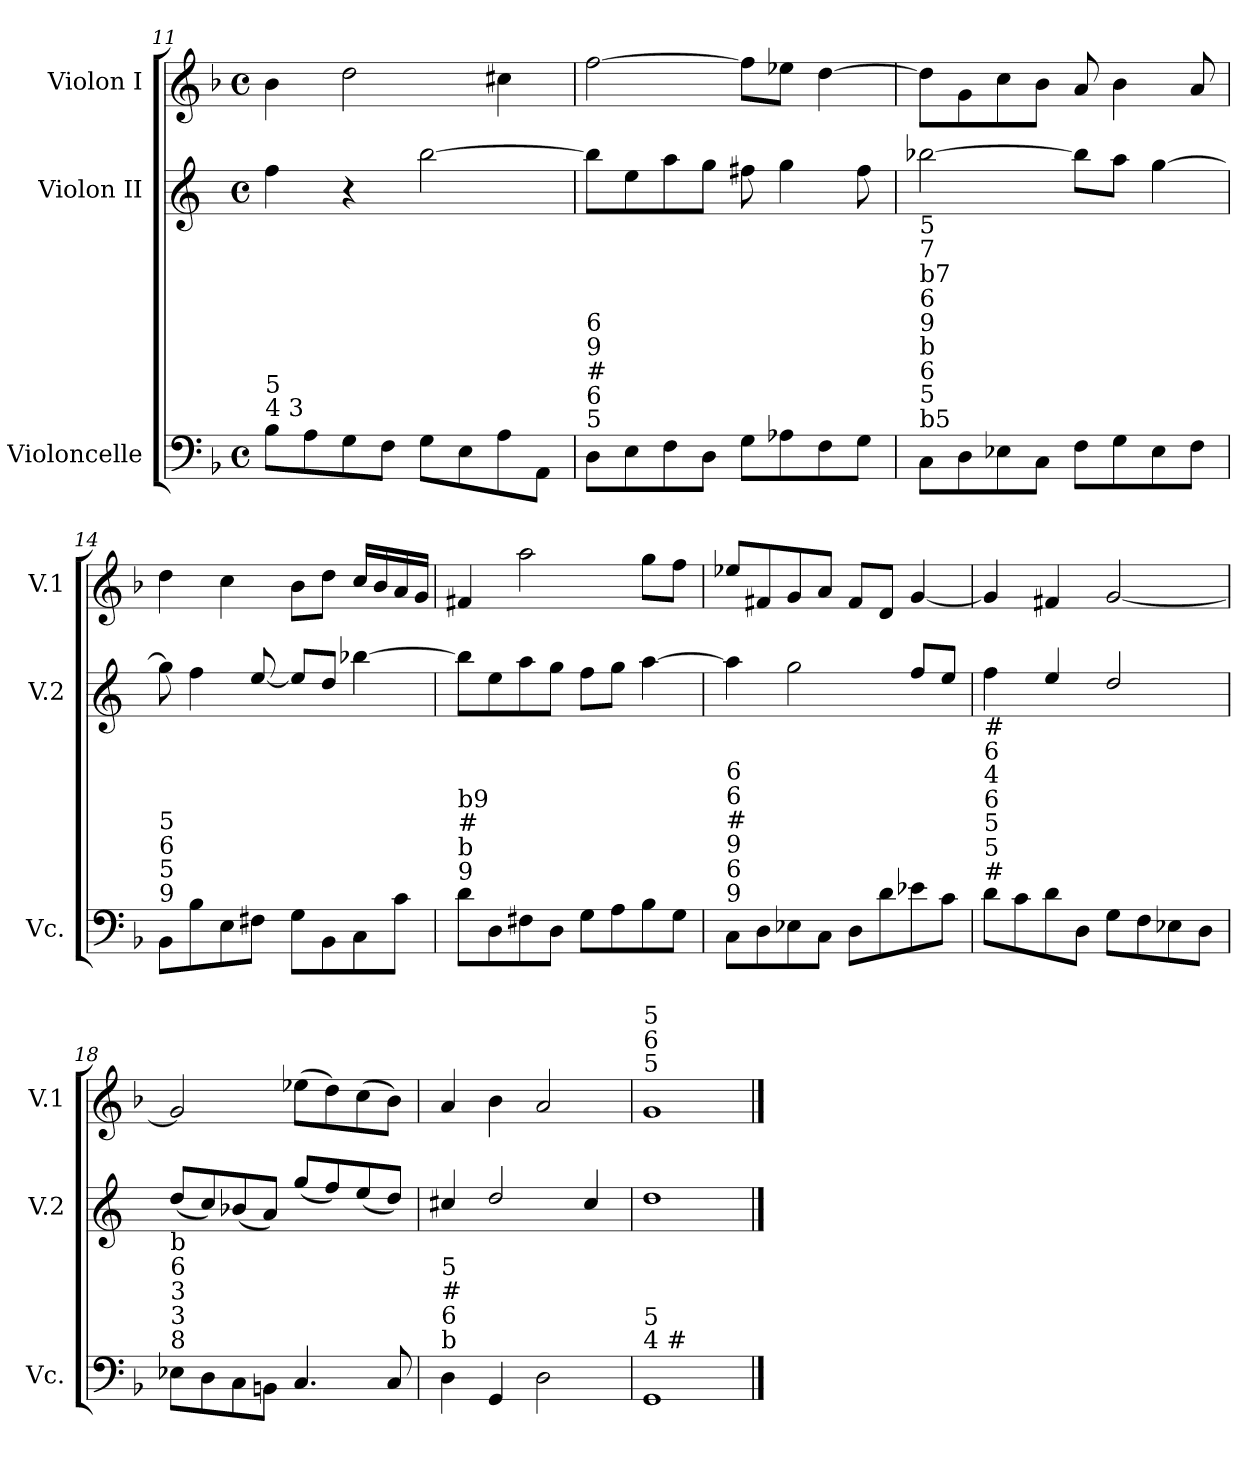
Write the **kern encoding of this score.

**kern	**kern	**kern
*part3	*part2	*part1
*staff3	*staff2	*staff1
*I"Violoncelle	*I"Violon II	*I"Violon I
*I'Vc.	*I'V.2	*I'V.1
*clefF4	*clefG2	*clefG2
*	*ITrd4c7	*
*k[b-]	*k[b-]	*k[b-]
*F:	*F:	*F:
*M4/4	*M4/4	*M4/4
*met(c)	*met(c)	*met(c)
=11	=11	=11
!LO:TX:a:t=5\n4     3	!	!
8B-\L	4b-\	4b-\
8A\	.	.
8G\	4r	2dd\
8F\J	.	.
8G\L	[2ee\	.
8E\	.	.
8A\	.	4cc#X\
8AA\J	.	.
=12	=12	=12
!LO:TX:a:t=6\n5	!	!
!LO:TX:a:t=#	!	!
!LO:TX:a:t=9	!	!
!LO:TX:a:t=6	!	!
8D\L	8ee\L]	[2ff\
8E\	8a\	.
8F\	8dd\	.
8D\J	8cc\J	.
8G\L	8bn\	8ff\L]
8A-X\	4cc\	8ee-X\J
8F\	.	[4dd\
8G\J	8b\	.
=13	=13	=13
!LO:TX:a:t=b5	!	!
!LO:TX:a:t=6\n5	!	!
!LO:TX:a:t=9\nb	!	!
!LO:TX:a:t=6	!	!
!LO:TX:a:t=b7	!	!
!LO:TX:a:t=7	!	!
!LO:TX:a:t=5	!	!
8C\L	[2ee-X\	8dd\L]
8D\	.	8g\
8E-X\	.	8cc\
8C\J	.	8b-\J
8F\L	8ee-\L]	8a/
8G\	8dd\J	4b-\
8E-\	[4cc\	.
8F\J	.	8a/
!!LO:LB:g=z
=14	=14	=14
!LO:TX:a:t=9	!	!
!LO:TX:a:t=6\n5	!	!
!LO:TX:a:t=5	!	!
8BB-\L	8cc\]	4dd\
8B-\	4b-\	.
8E\	.	4cc\
8F#X\J	[8a/	.
8G\L	8a/L]	8b-\L
8BB-\	8g/J	8dd\J
8C\	[4ee-X\	16cc/LL
.	.	16b-/
8c\J	.	16a/
.	.	16g/JJ
=15	=15	=15
!LO:TX:a:t=9	!	!
!LO:TX:a:t=b	!	!
!LO:TX:a:t=b9\n#	!	!
8d\L	8ee-\L]	4f#X/
8D\	8a\	.
8F#X\	8dd\	2aa\
8D\J	8cc\J	.
8G\L	8b-\L	.
8A\	8cc\J	.
8B-\	[4dd\	8gg\L
8G\J	.	8ff\J
=16	=16	=16
!LO:TX:a:t=9	!	!
!LO:TX:a:t=6	!	!
!LO:TX:a:t=9	!	!
!LO:TX:a:t=#	!	!
!LO:TX:a:t=6	!	!
!LO:TX:a:t=6	!	!
8C\L	4dd\]	8ee-X/L
8D\	.	8f#X/
8E-X\	2cc\	8g/
8C\J	.	8a/J
8D\L	.	8f#/L
8d\	.	8d/J
8e-X\	8b-/L	[4g/
8c\J	8a/J	.
=17	=17	=17
!LO:TX:a:t=#	!	!
!LO:TX:a:t=5	!	!
!LO:TX:a:t=6\n5	!	!
!LO:TX:a:t=6\n4	!	!
!LO:TX:a:t=#	!	!
8d\L	4b-\	4g/]
8c\	.	.
8d\	4a/	4f#X/
8D\J	.	.
8G\L	2g/	[2g/
8F\	.	.
8E-X\	.	.
8D\J	.	.
=18	=18	=18
!LO:TX:a:t=8	!	!
!LO:TX:a:t=3	!	!
!LO:TX:a:t=3	!	!
!LO:TX:a:t=6	!	!
!LO:TX:a:t=b	!	!
8E-X\L	(8g/L	2g/]
8D\	8f/)	.
8C\	(8e-X/	.
8BBn\J	8d/J)	.
4.C/	(8cc/L	(8ee-X\L
.	8b-/)	8dd\)
.	(8a/	(8cc\
8C/	8g/J)	8b-\J)
=19	=19	=19
!LO:TX:a:t=b	!	!
!LO:TX:a:t=6	!	!
!LO:TX:a:t=#	!	!
!LO:TX:a:t=5	!	!
4D\	4f#X/	4a/
4GG/	2g/	4b-\
2D\	.	2a/
.	4f#/	.
=20	=20	=20
!	!	!LO:TX:a:t=6\n5
!	!	!LO:TX:a:t=5
!LO:TX:a:t=5\n4    #	!	!
1GG	1g	1g
==	==	==
*-	*-	*-
